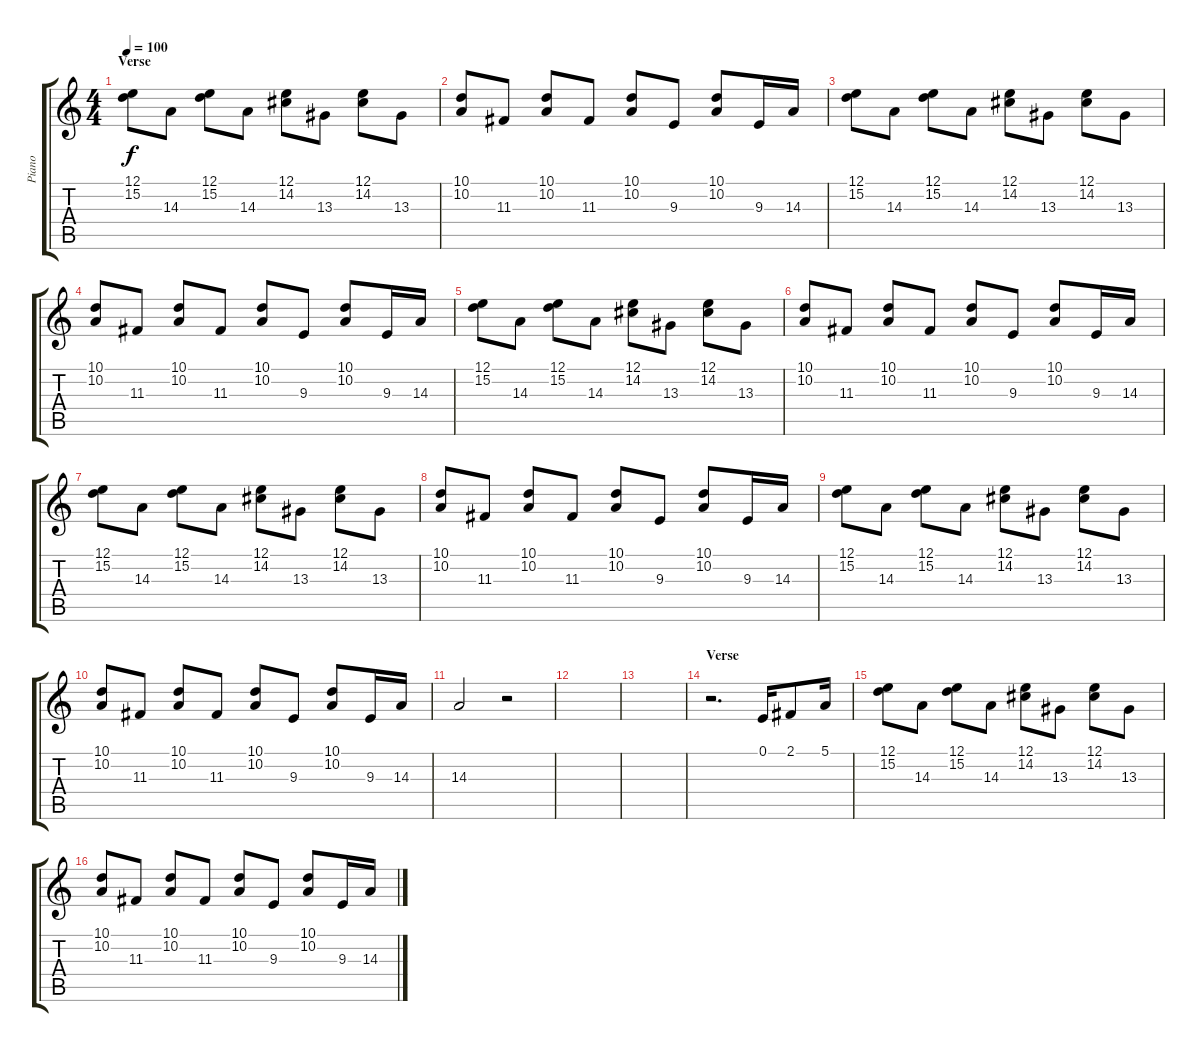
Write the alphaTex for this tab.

\track ("Piano" "Piano") {instrument acousticgrandpiano}
\staff {score tabs}
\tuning (E4 B3 G3 D3 A2 E2) {hide}
\ts (4 4)
\section ("" "Verse")
\tempo 100
\clef g2
\ks c
(12.1 15.2).8{dy f} 14.3.8 (12.1 15.2).8 14.3.8 (12.1 14.2).8 13.3.8 (12.1 14.2).8 13.3.8 |
(10.1 10.2).8 11.3.8 (10.1 10.2).8 11.3.8 (10.1 10.2).8 9.3.8 (10.1 10.2).8 9.3.16 14.3.16 |
(12.1 15.2).8 14.3.8 (12.1 15.2).8 14.3.8 (12.1 14.2).8 13.3.8 (12.1 14.2).8 13.3.8 |
(10.1 10.2).8 11.3.8 (10.1 10.2).8 11.3.8 (10.1 10.2).8 9.3.8 (10.1 10.2).8 9.3.16 14.3.16 |
(12.1 15.2).8 14.3.8 (12.1 15.2).8 14.3.8 (12.1 14.2).8 13.3.8 (12.1 14.2).8 13.3.8 |
(10.1 10.2).8 11.3.8 (10.1 10.2).8 11.3.8 (10.1 10.2).8 9.3.8 (10.1 10.2).8 9.3.16 14.3.16 |
(12.1 15.2).8 14.3.8 (12.1 15.2).8 14.3.8 (12.1 14.2).8 13.3.8 (12.1 14.2).8 13.3.8 |
(10.1 10.2).8 11.3.8 (10.1 10.2).8 11.3.8 (10.1 10.2).8 9.3.8 (10.1 10.2).8 9.3.16 14.3.16 |
(12.1 15.2).8 14.3.8 (12.1 15.2).8 14.3.8 (12.1 14.2).8 13.3.8 (12.1 14.2).8 13.3.8 |
(10.1 10.2).8 11.3.8 (10.1 10.2).8 11.3.8 (10.1 10.2).8 9.3.8 (10.1 10.2).8 9.3.16 14.3.16 |
14.3.2 r.2 |
|
|
\section ("" "Verse")
r.2{d} 0.1.16 2.1.8 5.1.16 |
(12.1 15.2).8 14.3.8 (12.1 15.2).8 14.3.8 (12.1 14.2).8 13.3.8 (12.1 14.2).8 13.3.8 |
(10.1 10.2).8 11.3.8 (10.1 10.2).8 11.3.8 (10.1 10.2).8 9.3.8 (10.1 10.2).8 9.3.16 14.3.16
